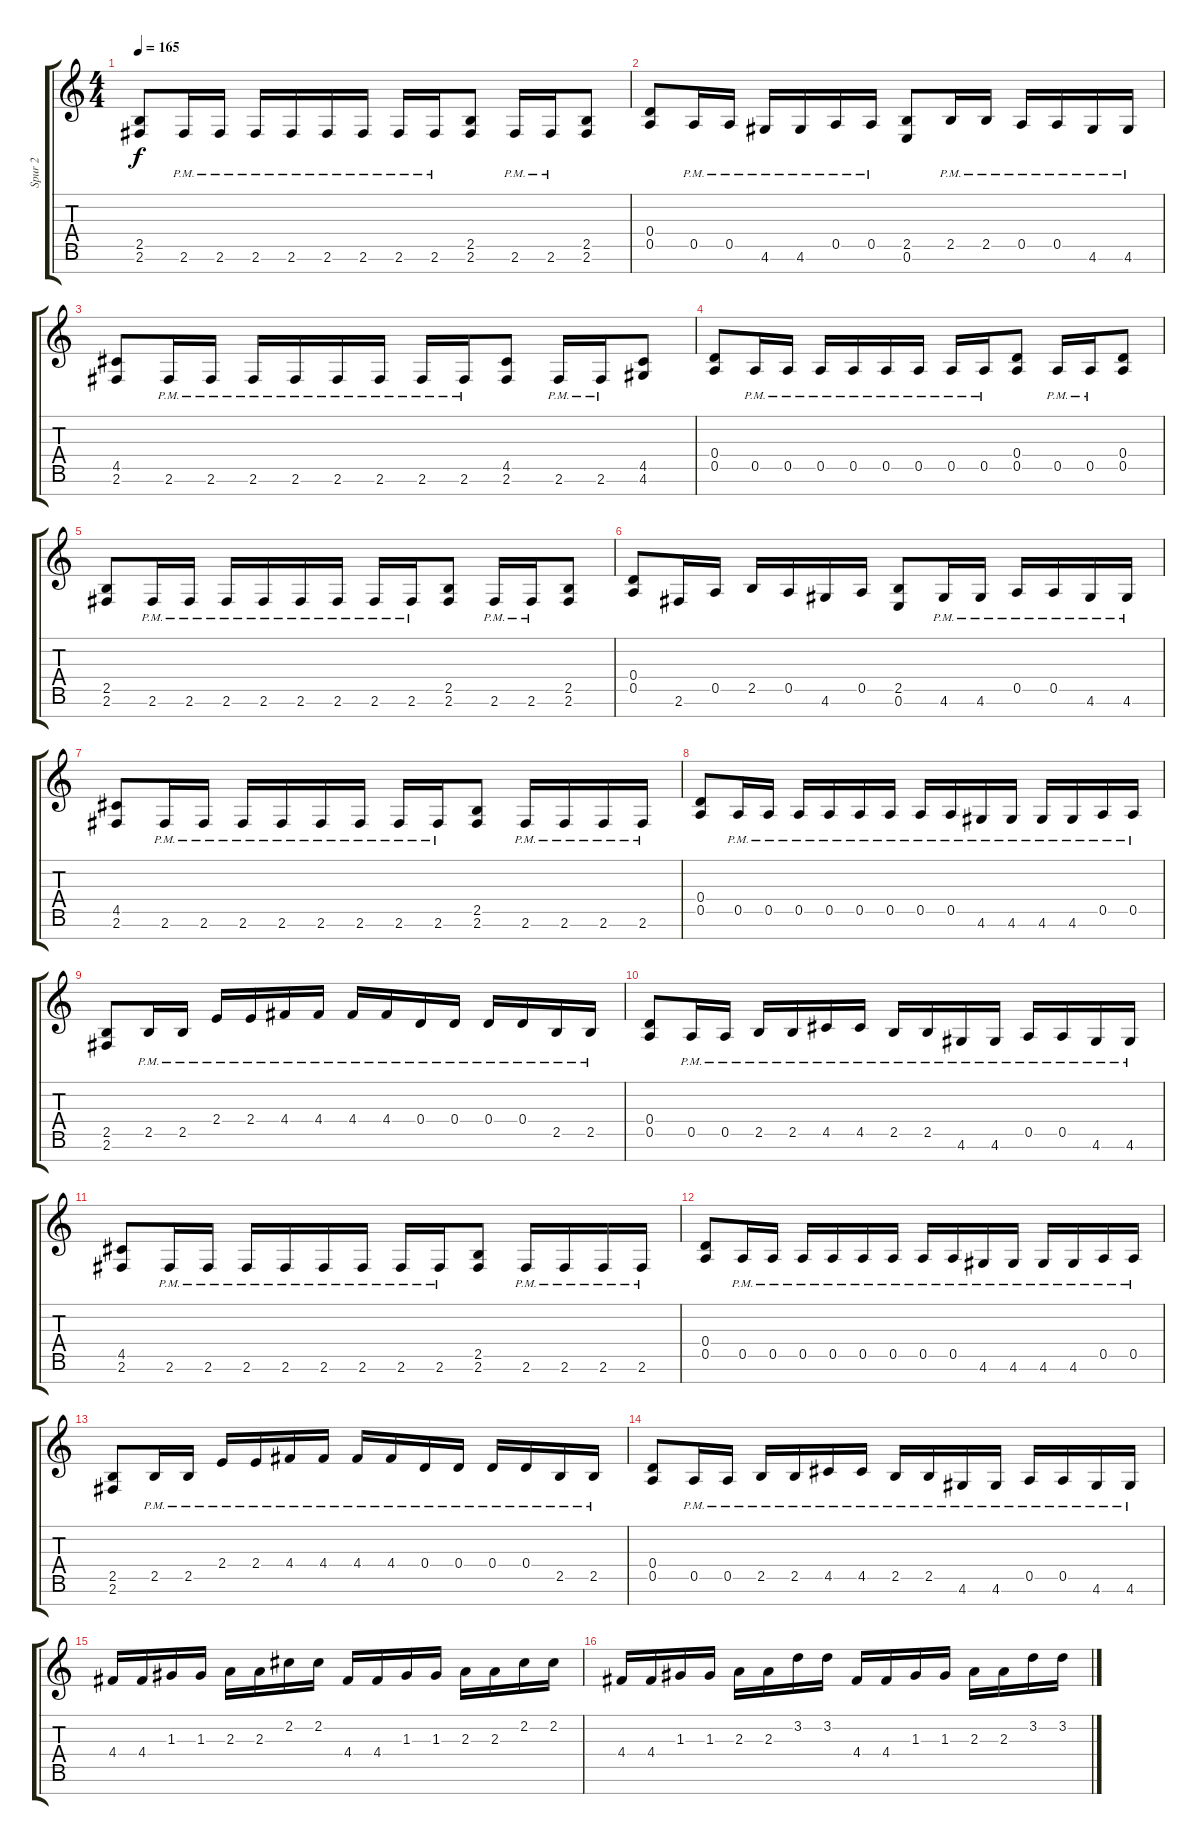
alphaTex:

\track ("Spur 2" "Spur 2") {instrument overdrivenguitar}
\staff {score tabs}
\tuning (E4 B3 G3 D3 A2 E2 B1) {hide}
\ts (4 4)
\tempo 165
\clef g2
\ks c
(2.5 2.6).8{dy f} 2.6{pm}.16 2.6{pm}.16 2.6{pm}.16 2.6{pm}.16 2.6{pm}.16 2.6{pm}.16 2.6{pm}.16 2.6{pm}.16 (2.5 2.6).8 2.6{pm}.16 2.6{pm}.16 (2.5 2.6).8 |
(0.4 0.5).8 0.5{pm}.16 0.5{pm}.16 4.6{pm}.16 4.6{pm}.16 0.5{pm}.16 0.5{pm}.16 (2.5 0.6).8 2.5{pm}.16 2.5{pm}.16 0.5{pm}.16 0.5{pm}.16 4.6{pm}.16 4.6{pm}.16 |
(4.5 2.6).8 2.6{pm}.16 2.6{pm}.16 2.6{pm}.16 2.6{pm}.16 2.6{pm}.16 2.6{pm}.16 2.6{pm}.16 2.6{pm}.16 (4.5 2.6).8 2.6{pm}.16 2.6{pm}.16 (4.5 4.6).8 |
(0.4 0.5).8 0.5{pm}.16 0.5{pm}.16 0.5{pm}.16 0.5{pm}.16 0.5{pm}.16 0.5{pm}.16 0.5{pm}.16 0.5{pm}.16 (0.4 0.5).8 0.5{pm}.16 0.5{pm}.16 (0.4 0.5).8 |
(2.5 2.6).8 2.6{pm}.16 2.6{pm}.16 2.6{pm}.16 2.6{pm}.16 2.6{pm}.16 2.6{pm}.16 2.6{pm}.16 2.6{pm}.16 (2.5 2.6).8 2.6{pm}.16 2.6{pm}.16 (2.5 2.6).8 |
(0.4 0.5).8 2.6.16 0.5.16 2.5.16 0.5.16 4.6.16 0.5.16 (2.5 0.6).8 4.6{pm}.16 4.6{pm}.16 0.5{pm}.16 0.5{pm}.16 4.6{pm}.16 4.6{pm}.16 |
(4.5 2.6).8 2.6{pm}.16 2.6{pm}.16 2.6{pm}.16 2.6{pm}.16 2.6{pm}.16 2.6{pm}.16 2.6{pm}.16 2.6{pm}.16 (2.5 2.6).8 2.6{pm}.16 2.6{pm}.16 2.6{pm}.16 2.6{pm}.16 |
(0.4 0.5).8 0.5{pm}.16 0.5{pm}.16 0.5{pm}.16 0.5{pm}.16 0.5{pm}.16 0.5{pm}.16 0.5{pm}.16 0.5{pm}.16 4.6{pm}.16 4.6{pm}.16 4.6{pm}.16 4.6{pm}.16 0.5{pm}.16 0.5{pm}.16 |
(2.5 2.6).8 2.5{pm}.16 2.5{pm}.16 2.4{pm}.16 2.4{pm}.16 4.4{pm}.16 4.4{pm}.16 4.4{pm}.16 4.4{pm}.16 0.4{pm}.16 0.4{pm}.16 0.4{pm}.16 0.4{pm}.16 2.5{pm}.16 2.5{pm}.16 |
(0.4 0.5).8 0.5{pm}.16 0.5{pm}.16 2.5{pm}.16 2.5{pm}.16 4.5{pm}.16 4.5{pm}.16 2.5{pm}.16 2.5{pm}.16 4.6{pm}.16 4.6{pm}.16 0.5{pm}.16 0.5{pm}.16 4.6{pm}.16 4.6{pm}.16 |
(4.5 2.6).8 2.6{pm}.16 2.6{pm}.16 2.6{pm}.16 2.6{pm}.16 2.6{pm}.16 2.6{pm}.16 2.6{pm}.16 2.6{pm}.16 (2.5 2.6).8 2.6{pm}.16 2.6{pm}.16 2.6{pm}.16 2.6{pm}.16 |
(0.4 0.5).8 0.5{pm}.16 0.5{pm}.16 0.5{pm}.16 0.5{pm}.16 0.5{pm}.16 0.5{pm}.16 0.5{pm}.16 0.5{pm}.16 4.6{pm}.16 4.6{pm}.16 4.6{pm}.16 4.6{pm}.16 0.5{pm}.16 0.5{pm}.16 |
(2.5 2.6).8 2.5{pm}.16 2.5{pm}.16 2.4{pm}.16 2.4{pm}.16 4.4{pm}.16 4.4{pm}.16 4.4{pm}.16 4.4{pm}.16 0.4{pm}.16 0.4{pm}.16 0.4{pm}.16 0.4{pm}.16 2.5{pm}.16 2.5{pm}.16 |
(0.4 0.5).8 0.5{pm}.16 0.5{pm}.16 2.5{pm}.16 2.5{pm}.16 4.5{pm}.16 4.5{pm}.16 2.5{pm}.16 2.5{pm}.16 4.6{pm}.16 4.6{pm}.16 0.5{pm}.16 0.5{pm}.16 4.6{pm}.16 4.6{pm}.16 |
4.4.16 4.4.16 1.3.16 1.3.16 2.3.16 2.3.16 2.2.16 2.2.16 4.4.16 4.4.16 1.3.16 1.3.16 2.3.16 2.3.16 2.2.16 2.2.16 |
4.4.16 4.4.16 1.3.16 1.3.16 2.3.16 2.3.16 3.2.16 3.2.16 4.4.16 4.4.16 1.3.16 1.3.16 2.3.16 2.3.16 3.2.16 3.2.16
